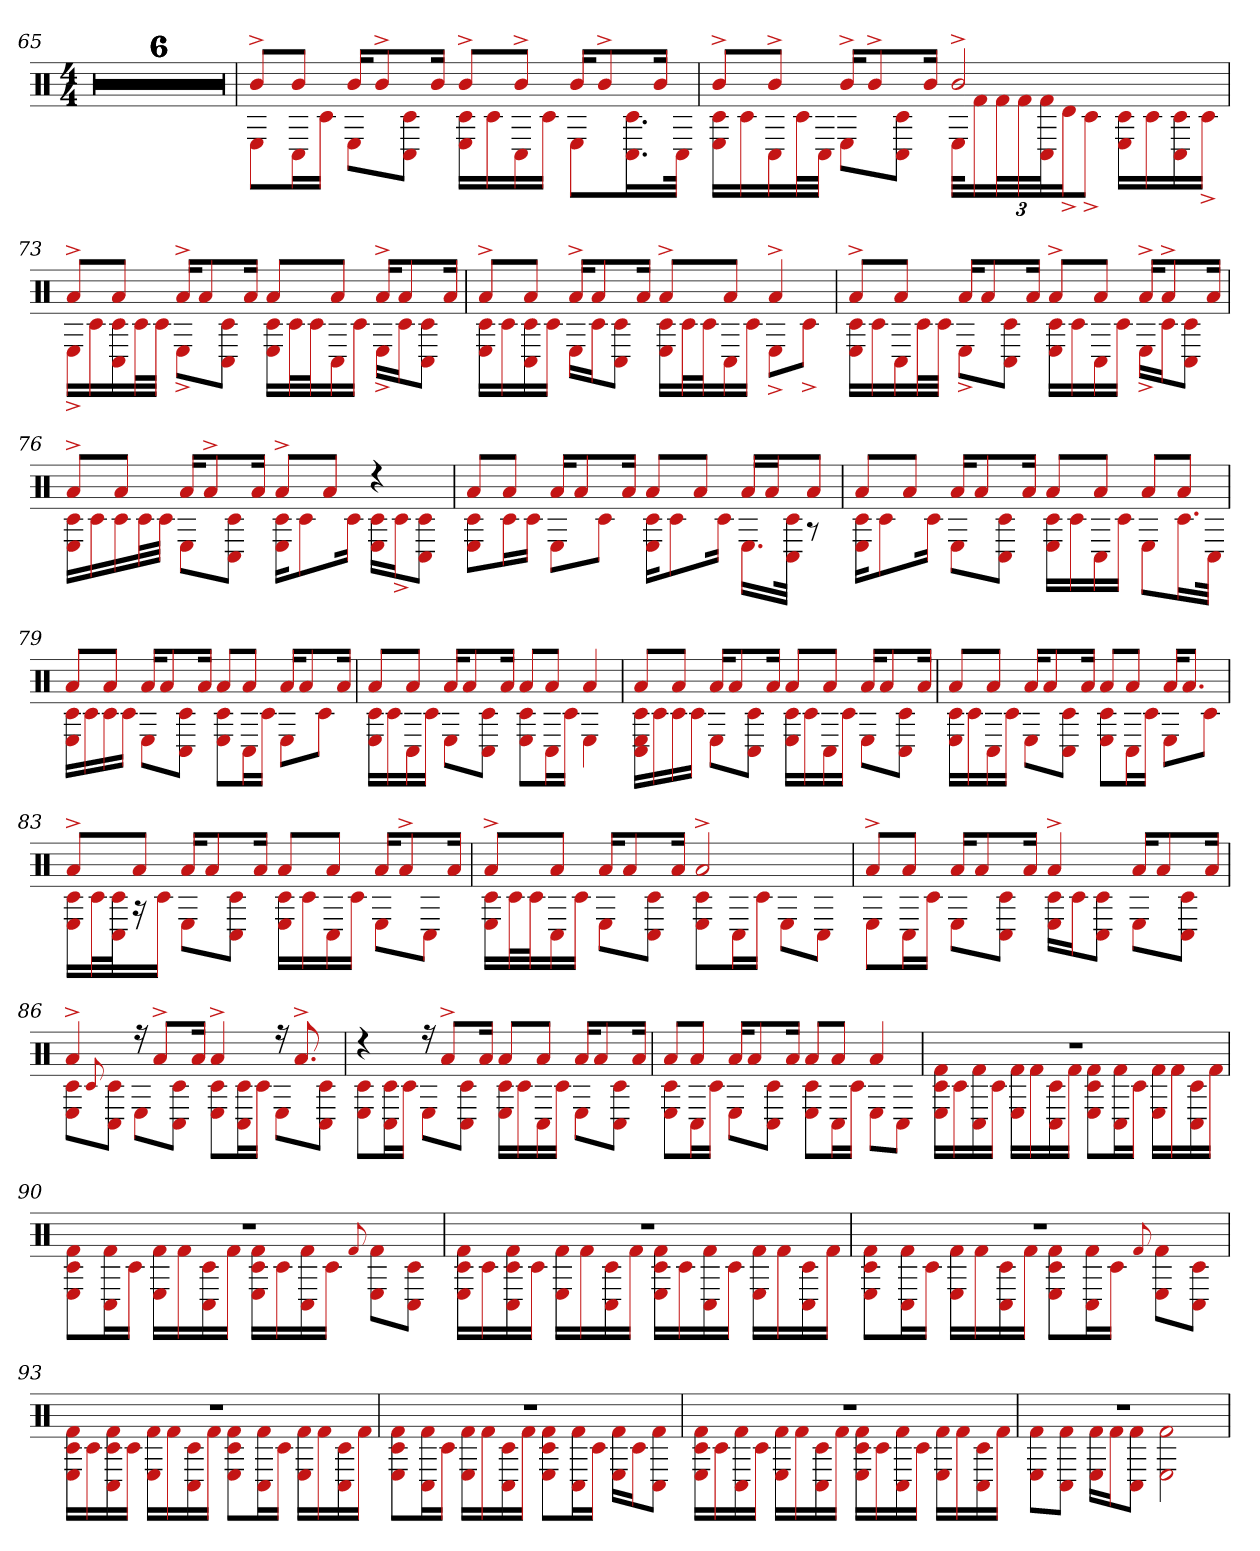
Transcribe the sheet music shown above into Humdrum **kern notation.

**kern
*part1
*staff1
*clefX
*k[]
*M4/4
=65
*^
1r	1r
=66	=66
1r	1r
=67	=67
1r	1r
=68	=68
1r	1r
=69	=69
1r	1r
=70	=70
1r	1r
=71	=71
8b^L	8EL
8bJ	16C#L
.	16c#JJ
16bKL	8EL
8b^	.
.	8C# 8c#J
16bJk	.
8b^L	16E 16c#LL
.	16c#
8b^J	16C#
.	16c#JJ
16bKL	8EL
8b^	.
.	16.C# 16.c#L
16bJk	.
.	32C#JJk
=72	=72
8b^L	16E 16c#LL
.	16c#
8b^J	16C#
.	32c#L
.	32C#JJJ
16b^KL	8EL
8b^	.
.	8C# 8c#J
16bJk	.
2b^	48EKLL
.	24f#
.	48f#L
.	48f#
.	48f# 48C#J
.	24d^J
.	12c#^J
.	16E 16c#LL
.	16c#
.	16C# 16c#
.	16c#^JJ
=73	=73
8a^L	16E^LL
.	16c#
8aJ	16c# 16C#
.	32c#L
.	32c#JJJ
16a^KL	8E^L
8a	.
.	8C# 8c#J
16aJk	.
8aL	16c# 16ELL
.	32c#L
.	32c#J
8aJ	16C#
.	16c#JJ
16a^KL	16E^LL
8a	16c#J
.	8C# 8c#J
16aJk	.
=74	=74
8a^L	16E 16c#LL
.	16c#
8aJ	16C# 16c#
.	16c#JJ
16a^KL	16ELL
8a	16c#J
.	8C# 8c#J
16aJk	.
8a^L	16E 16c#LL
.	32c#L
.	32c#J
8aJ	16C#
.	16c#JJ
4a^	8E^L
.	8c#^J
=75	=75
8a^L	16E 16c#LL
.	16c#
8aJ	16C#
.	32c#L
.	32c#JJJ
16aKL	8E^L
8a	.
.	8c# 8C#J
16aJk	.
8a^L	16c# 16ELL
.	16c#
8aJ	16C#
.	16c#JJ
16a^KL	16E^LL
8a^	16c#J
.	8C# 8c#J
16aJk	.
=76	=76
8a^L	16E 16c#LL
.	16c#
8aJ	16c#
.	32c#L
.	32c#JJJ
16aKL	8EL
8a^	.
.	8c# 8C#J
16aJk	.
8a^L	16c# 16EKL
.	8c#
8aJ	.
.	16c#Jk
4r	16E 16c#LL
.	16c#^J
.	8C# 8c#J
=77	=77
8aL	8E 8c#L
8aJ	16c#L
.	16c#JJ
16aKL	8EL
8a	.
.	8c#J
16aJk	.
8aL	16E 16c#KL
.	8c#
8aJ	.
.	16c#Jk
16aLL	16.ELL
16aJ	.
.	32c# 32C#JJk
8aJ	8r
=78	=78
8aL	16E 16c#KL
.	8c#
8aJ	.
.	16c#Jk
16aKL	8EL
8a	.
.	8C# 8c#J
16aJk	.
8aL	16E 16c#LL
.	16c#
8aJ	16C#
.	16c#JJ
8aL	8EL
8aJ	16.c#L
.	32C#JJk
=79	=79
8aL	16E 16c#LL
.	16c#
8aJ	16c#
.	16c#JJ
16aKL	8EL
8a	.
.	8C# 8c#J
16aJk	.
8aL	8E 8c#L
8aJ	16C#L
.	16c#JJ
16aKL	8EL
8a	.
.	8c#J
16aJk	.
=80	=80
8aL	16E 16c#LL
.	16c#
8aJ	16C#
.	16c#JJ
16aKL	8EL
8a	.
.	8C# 8c#J
16aJk	.
8aL	8E 8c#L
8aJ	16C#L
.	16c#JJ
4a	4E
=81	=81
8aL	16C# 16E 16c#LL
.	16c#
8aJ	16c#
.	16c#JJ
16aKL	8EL
8a	.
.	8C# 8c#J
16aJk	.
8aL	16c# 16ELL
.	16c#
8aJ	16C#
.	16c#JJ
16aKL	8EL
8a	.
.	8C# 8c#J
16aJk	.
=82	=82
8aL	16E 16c#LL
.	16c#
8aJ	16C#
.	16c#JJ
16aKL	8EL
8a	.
.	8C# 8c#J
16aJk	.
8aL	8E 8c#L
8aJ	16C#L
.	16c#JJ
16aKL	8EL
8.aJ	.
.	8c#J
=83	=83
8a^L	16c# 16ELL
.	32c#L
.	32c# 32C#J
8aJ	16r
.	16c#JJ
16aKL	8EL
8a	.
.	8C# 8c#J
16aJk	.
8aL	16c# 16ELL
.	16c#
8aJ	16C#
.	16c#JJ
16aKL	8EL
8a^	.
.	8C#J
16aJk	.
=84	=84
8a^L	16E 16c#LL
.	32c#L
.	32c#J
8aJ	16C#
.	16c#JJ
16aKL	8EL
8a	.
.	8C# 8c#J
16aJk	.
2a^	8E 8c#L
.	16C#L
.	16c#JJ
.	8EL
.	8C#J
=85	=85
8a^L	8EL
8aJ	16C#L
.	16c#JJ
16aKL	8EL
8a	.
.	8C# 8c#J
16aJk	.
4a^	16E 16c#LL
.	16c#J
.	8C# 8c#J
16aKL	8EL
8a	.
.	8C# 8c#J
16aJk	.
=86	=86
4a^	8E 8c#L
.	8qqc#
.	8C# 8c#J
16r	8EL
8a^L	.
.	8C# 8c#J
16aJk	.
4a^	8E 8c#L
.	16c# 16C#L
.	16c#JJ
16r	8EL
8.a^	.
.	8c# 8C#J
=87	=87
4r	8E 8c#L
.	16C# 16c#L
.	16c#JJ
16r	8EL
8a^L	.
.	8C# 8c#J
16aJk	.
8aL	16E 16c#LL
.	16c#
8aJ	16C#
.	16c#JJ
16aKL	8EL
8a	.
.	8C# 8c#J
16aJk	.
=88	=88
8aL	8E 8c#L
8aJ	16C#L
.	16c#JJ
16aKL	8EL
8a	.
.	8c# 8C#J
16aJk	.
8aL	8E 8c#L
8aJ	16C#L
.	16c#JJ
4a	8EL
.	8C#J
=89	=89
1r	16c# 16f# 16ELL
.	16c#
.	16C# 16f#
.	16c#JJ
.	16E 16f#LL
.	16f#
.	16C# 16c#
.	16f#JJ
.	8E 8f# 8c#L
.	16C# 16f#L
.	16c#JJ
.	16E 16f#LL
.	16f#
.	16C# 16c#
.	16f#JJ
=90	=90
1r	8E 8f# 8c#L
.	16C# 16f#L
.	16c#JJ
.	16E 16f#LL
.	16f#
.	16C# 16c#
.	16f#JJ
.	16E 16f# 16c#LL
.	16c#
.	16C# 16f#
.	16c#JJ
.	8qqf#
.	8E 8f#L
.	8c# 8C#J
=91	=91
1r	16E 16f# 16c#LL
.	16c#
.	16c# 16C# 16f#
.	16c#JJ
.	16f# 16ELL
.	16f#
.	16c# 16C#
.	16f#JJ
.	16E 16f# 16c#LL
.	16c#
.	16C# 16f#
.	16c#JJ
.	16f# 16ELL
.	16f#
.	16c# 16C#
.	16f#JJ
=92	=92
1r	8f# 8E 8c#L
.	16f# 16C#L
.	16c#JJ
.	16f# 16ELL
.	16f#
.	16c# 16C#
.	16f#JJ
.	8f# 8E 8c#L
.	16f# 16C#L
.	16c#JJ
.	8qqf#
.	8E 8f#L
.	8c# 8C#J
=93	=93
1r	16f# 16E 16c#LL
.	16c#
.	16C# 16c# 16f#
.	16c#JJ
.	16f# 16ELL
.	16f#
.	16c# 16C#
.	16f#JJ
.	8f# 8E 8c#L
.	16f# 16C#L
.	16c#JJ
.	16f# 16ELL
.	16f#
.	16c# 16C#
.	16f#JJ
=94	=94
1r	8f# 8E 8c#L
.	16f# 16C#L
.	16c#JJ
.	16f# 16ELL
.	16f#
.	16c# 16C#
.	16f#JJ
.	8f# 8E 8c#L
.	16C# 16f#L
.	16c#JJ
.	16f# 16ELL
.	16c#J
.	8C# 8f#J
=95	=95
1r	16E 16f# 16c#LL
.	16c#
.	16C# 16f#
.	16c#JJ
.	16E 16f#LL
.	16f#
.	16c# 16C#
.	16f#JJ
.	16f# 16c# 16ELL
.	16c#
.	16f# 16C#
.	16c#JJ
.	16f# 16ELL
.	16f#
.	16c# 16C#
.	16f#JJ
=96	=96
1r	8f# 8EL
.	8f# 8C#J
.	16f# 16ELL
.	16f#J
.	8C# 8f#J
.	2f# 2E
*v	*v
=
*-
